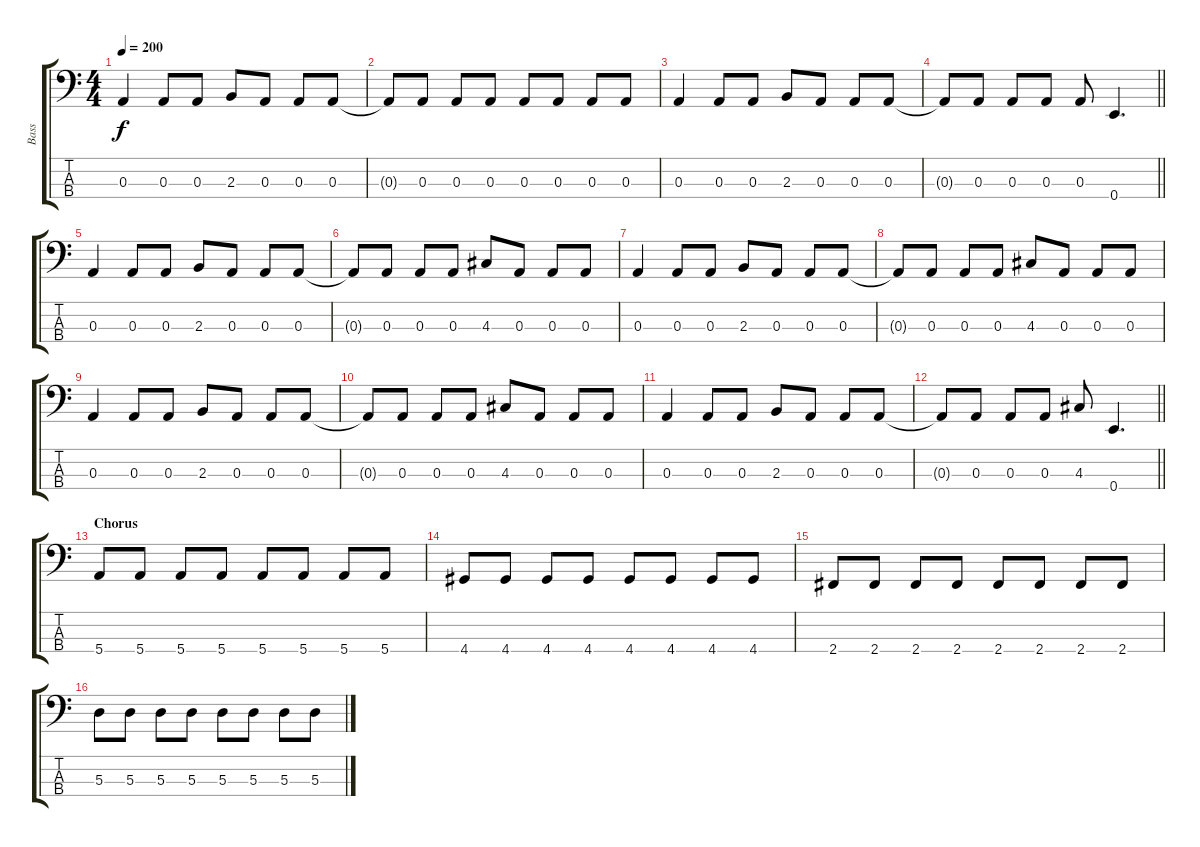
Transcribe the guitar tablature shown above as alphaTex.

\track ("Bass" "Bass") {instrument electricbasspick}
\staff {score tabs}
\tuning (G2 D2 A1 E1) {hide}
\ts (4 4)
\tempo 200
\clef f4
\ks c
0.3.4{dy f} 0.3.8 0.3.8 2.3.8 0.3.8 0.3.8 0.3.8 |
0.3{t}.8 0.3.8 0.3.8 0.3.8 0.3.8 0.3.8 0.3.8 0.3.8 |
0.3.4 0.3.8 0.3.8 2.3.8 0.3.8 0.3.8 0.3.8 |
\barLineRight lightlight
0.3{t}.8 0.3.8 0.3.8 0.3.8 0.3.8 0.4.4{d} |
0.3.4 0.3.8 0.3.8 2.3.8 0.3.8 0.3.8 0.3.8 |
0.3{t}.8 0.3.8 0.3.8 0.3.8 4.3.8 0.3.8 0.3.8 0.3.8 |
0.3.4 0.3.8 0.3.8 2.3.8 0.3.8 0.3.8 0.3.8 |
0.3{t}.8 0.3.8 0.3.8 0.3.8 4.3.8 0.3.8 0.3.8 0.3.8 |
0.3.4 0.3.8 0.3.8 2.3.8 0.3.8 0.3.8 0.3.8 |
0.3{t}.8 0.3.8 0.3.8 0.3.8 4.3.8 0.3.8 0.3.8 0.3.8 |
0.3.4 0.3.8 0.3.8 2.3.8 0.3.8 0.3.8 0.3.8 |
\barLineRight lightlight
0.3{t}.8 0.3.8 0.3.8 0.3.8 4.3.8 0.4.4{d} |
\section ("" "Chorus")
5.4.8{volume 14} 5.4.8 5.4.8 5.4.8 5.4.8 5.4.8 5.4.8 5.4.8 |
4.4.8 4.4.8 4.4.8 4.4.8 4.4.8 4.4.8 4.4.8 4.4.8 |
2.4.8 2.4.8 2.4.8 2.4.8 2.4.8 2.4.8 2.4.8 2.4.8 |
5.3.8 5.3.8 5.3.8 5.3.8 5.3.8 5.3.8 5.3.8 5.3.8
